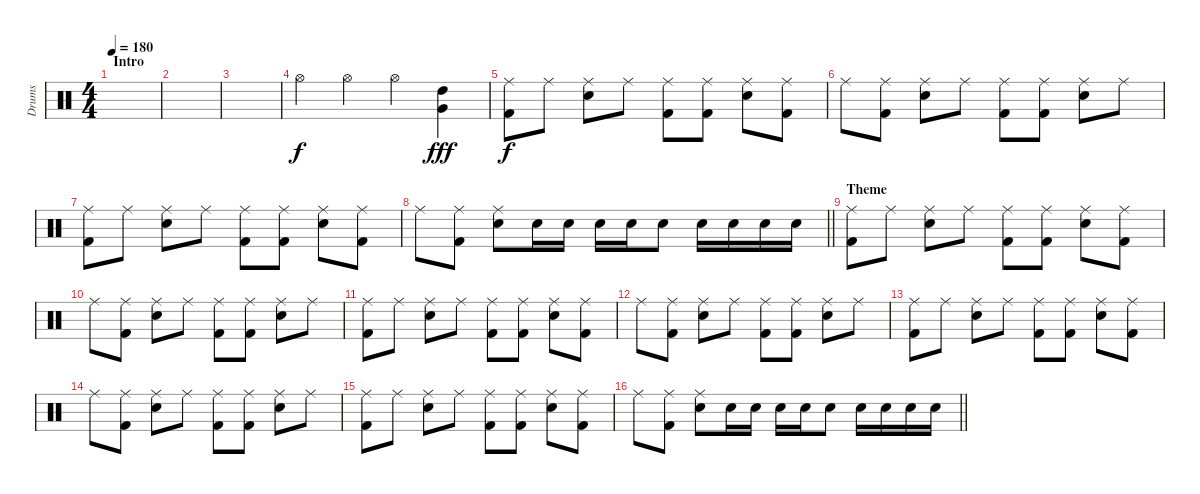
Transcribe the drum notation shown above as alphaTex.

\track ("Drums" "Drums") {instrument percussion}
\staff {score}
\articulation defaults
\ts (4 4)
\section ("" "Intro")
\tempo 180
\clef neutral
\ks c
|
|
|
"Hi-Hat (open)".4 "Hi-Hat (open)".4 "Hi-Hat (open)".4 ("High Tom (hit)" "Very Low Tom (hit)").4{dy fff} |
("Ride (middle)" "Kick (hit) 2").8{dy f} "Ride (middle)".8 ("Ride (middle)" "Electric Snare (hit)").8 "Ride (middle)".8 ("Ride (middle)" "Kick (hit) 2").8 ("Ride (middle)" "Kick (hit) 2").8 ("Ride (middle)" "Electric Snare (hit)").8 ("Ride (middle)" "Kick (hit) 2").8 |
"Ride (middle)".8 ("Ride (middle)" "Kick (hit) 2").8 ("Ride (middle)" "Electric Snare (hit)").8 "Ride (middle)".8 ("Ride (middle)" "Kick (hit) 2").8 ("Ride (middle)" "Kick (hit) 2").8 ("Ride (middle)" "Electric Snare (hit)").8 "Ride (middle)".8 |
("Ride (middle)" "Kick (hit) 2").8 "Ride (middle)".8 ("Ride (middle)" "Electric Snare (hit)").8 "Ride (middle)".8 ("Ride (middle)" "Kick (hit) 2").8 ("Ride (middle)" "Kick (hit) 2").8 ("Ride (middle)" "Electric Snare (hit)").8 ("Ride (middle)" "Kick (hit) 2").8 |
\barLineRight lightlight "Ride (middle)".8
("Ride (middle)" "Kick (hit) 2").8 ("Ride (middle)" "Electric Snare (hit)").8 "Electric Snare (hit)".16 "Electric Snare (hit)".16 "Electric Snare (hit)".16 "Electric Snare (hit)".16 "Electric Snare (hit)".8 "Electric Snare (hit)".16 "Electric Snare (hit)".16 "Electric Snare (hit)".16 "Electric Snare (hit)".16 |
\section ("" "Theme")
("Ride (middle)" "Kick (hit) 2").8 "Ride (middle)".8 ("Ride (middle)" "Electric Snare (hit)").8 "Ride (middle)".8 ("Ride (middle)" "Kick (hit) 2").8 ("Ride (middle)" "Kick (hit) 2").8 ("Ride (middle)" "Electric Snare (hit)").8 ("Ride (middle)" "Kick (hit) 2").8 |
"Ride (middle)".8 ("Ride (middle)" "Kick (hit) 2").8 ("Ride (middle)" "Electric Snare (hit)").8 "Ride (middle)".8 ("Ride (middle)" "Kick (hit) 2").8 ("Ride (middle)" "Kick (hit) 2").8 ("Ride (middle)" "Electric Snare (hit)").8 "Ride (middle)".8 |
("Ride (middle)" "Kick (hit) 2").8 "Ride (middle)".8 ("Ride (middle)" "Electric Snare (hit)").8 "Ride (middle)".8 ("Ride (middle)" "Kick (hit) 2").8 ("Ride (middle)" "Kick (hit) 2").8 ("Ride (middle)" "Electric Snare (hit)").8 ("Ride (middle)" "Kick (hit) 2").8 |
"Ride (middle)".8 ("Ride (middle)" "Kick (hit) 2").8 ("Ride (middle)" "Electric Snare (hit)").8 "Ride (middle)".8 ("Ride (middle)" "Kick (hit) 2").8 ("Ride (middle)" "Kick (hit) 2").8 ("Ride (middle)" "Electric Snare (hit)").8 "Ride (middle)".8 |
("Ride (middle)" "Kick (hit) 2").8 "Ride (middle)".8 ("Ride (middle)" "Electric Snare (hit)").8 "Ride (middle)".8 ("Ride (middle)" "Kick (hit) 2").8 ("Ride (middle)" "Kick (hit) 2").8 ("Ride (middle)" "Electric Snare (hit)").8 ("Ride (middle)" "Kick (hit) 2").8 |
"Ride (middle)".8 ("Ride (middle)" "Kick (hit) 2").8 ("Ride (middle)" "Electric Snare (hit)").8 "Ride (middle)".8 ("Ride (middle)" "Kick (hit) 2").8 ("Ride (middle)" "Kick (hit) 2").8 ("Ride (middle)" "Electric Snare (hit)").8 "Ride (middle)".8 |
("Ride (middle)" "Kick (hit) 2").8 "Ride (middle)".8 ("Ride (middle)" "Electric Snare (hit)").8 "Ride (middle)".8 ("Ride (middle)" "Kick (hit) 2").8 ("Ride (middle)" "Kick (hit) 2").8 ("Ride (middle)" "Electric Snare (hit)").8 ("Ride (middle)" "Kick (hit) 2").8 |
\barLineRight lightlight "Ride (middle)".8
("Ride (middle)" "Kick (hit) 2").8 ("Ride (middle)" "Electric Snare (hit)").8 "Electric Snare (hit)".16 "Electric Snare (hit)".16 "Electric Snare (hit)".16 "Electric Snare (hit)".16 "Electric Snare (hit)".8 "Electric Snare (hit)".16 "Electric Snare (hit)".16 "Electric Snare (hit)".16 "Electric Snare (hit)".16
